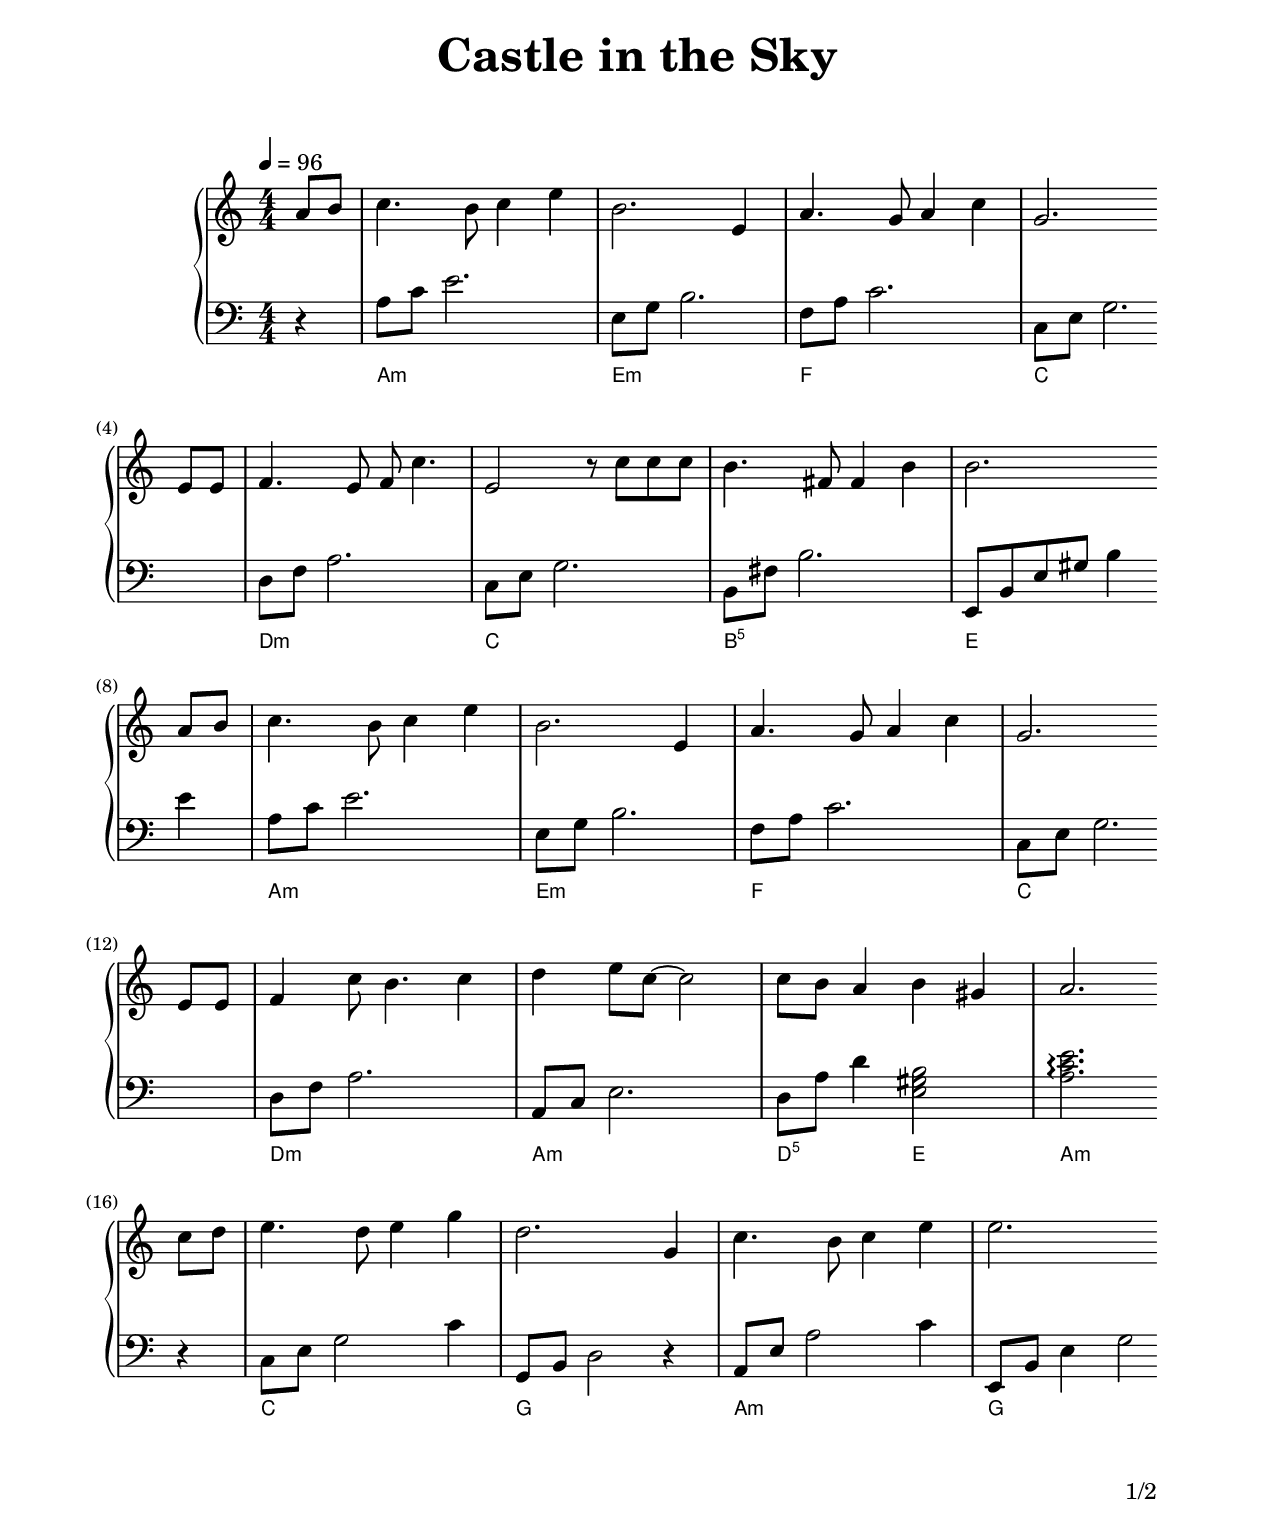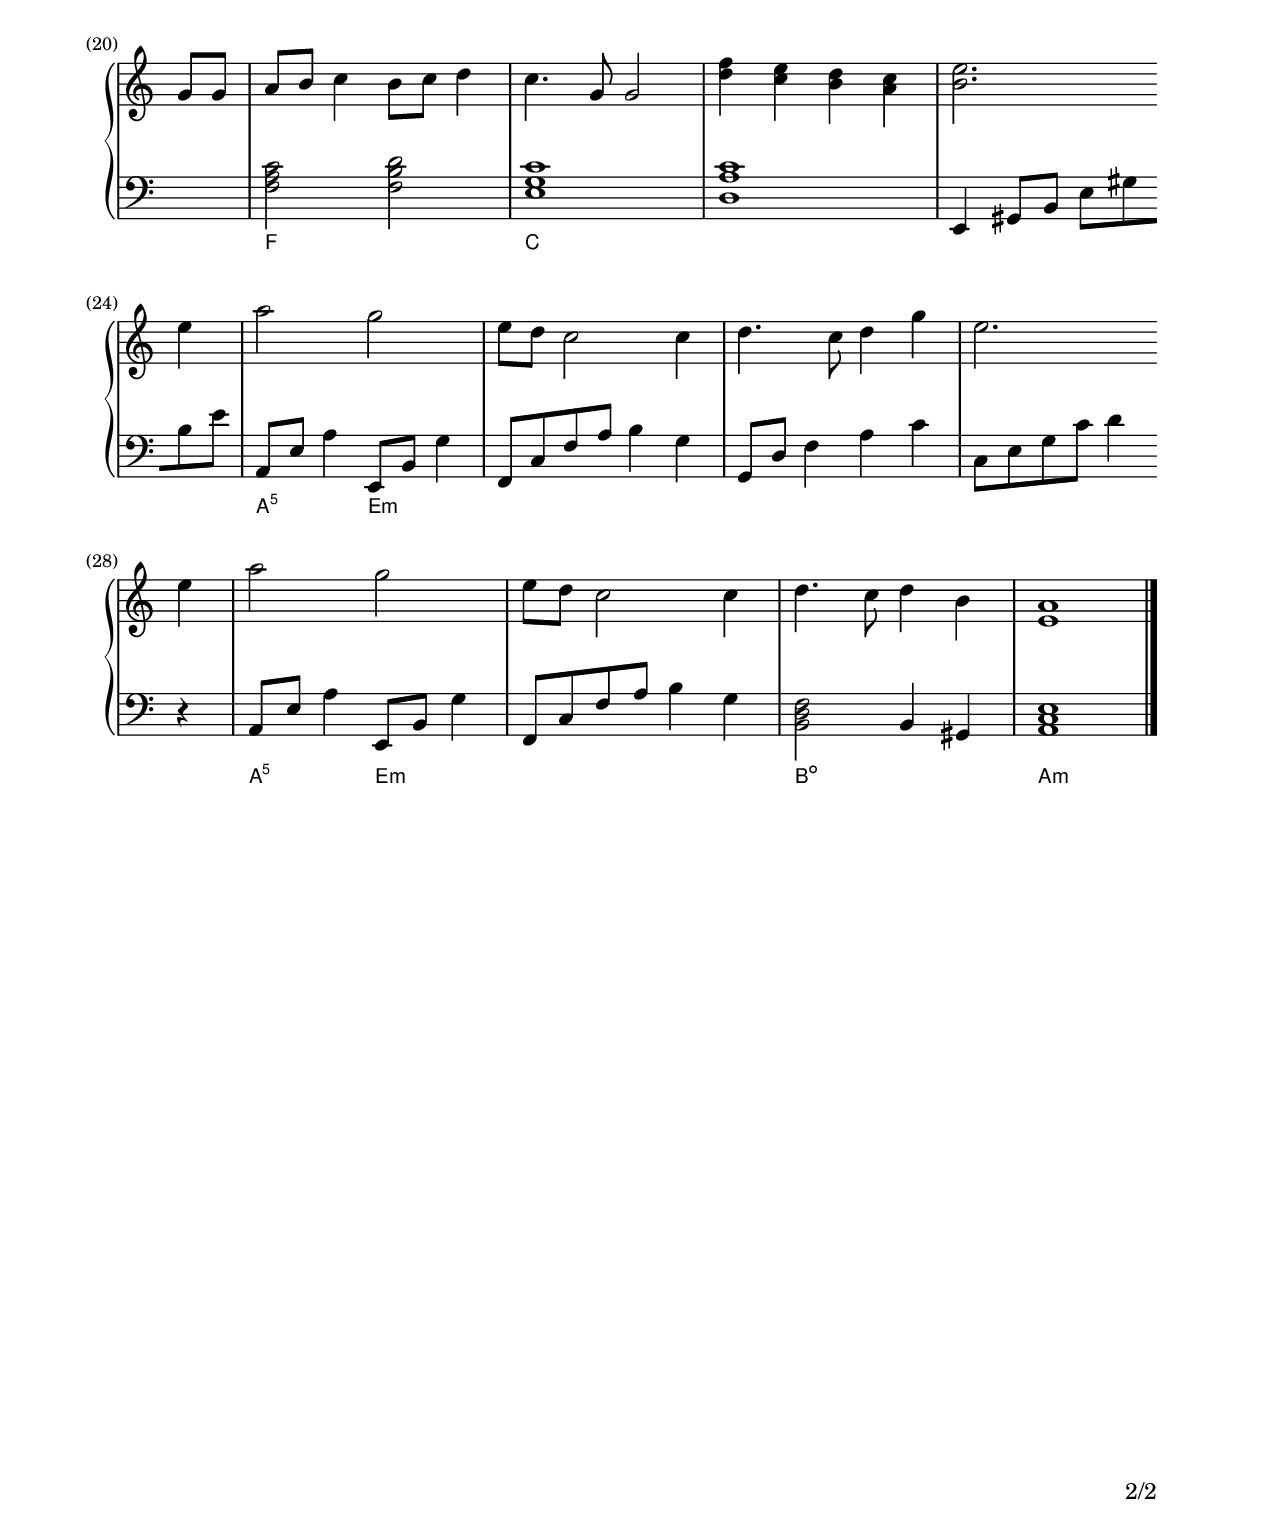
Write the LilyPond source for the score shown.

\version "2.24.3"
\include "../settings.v1.ly"

\header {
  title = \markup \override #'((font-size . 6)) "Castle in the Sky"
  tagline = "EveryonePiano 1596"
}

\paper {
  total-page = 2
}

C     = { c8  e8  g2.  }
Dm    = { d8  f8  a2.  }
Em    = { e8  g8  b2.  }
F     = { f8  a8  c'2. }
AmI   = { a8  c'8 e'2. }
AmII  = { a,8 c8  e2.  }
Bfive = { b,8 fs8 b2.  }

\markup \vspace #1.5

\score {
  \new PianoStaff <<
    \new Staff {
      \tempo 4 = 96
      \clef treble
      \key c \major
      \time 4/4
      
      \partial 4 a'8  b'8 | c''4. b'8 c''4 e''4 | b'2. e'4 | a'4. g'8 a'4 c''4 | g'2. \break e'8 e'8 | f'4. e'8  f'8  c''4. | e'2             r8 c''8 c''8 c''8 | b'4.     fs'8 fs'4 b'4  | b'2. \break
                 a'8  b'8 | c''4. b'8 c''4 e''4 | b'2. e'4 | a'4. g'8 a'4 c''4 | g'2. \break e'8 e'8 | f'4  c''8 b'4. c''4  | d''4 e''8 c''8~ c''2              | c''8 b'8 a'4  b'4  gs'4 | a'2. \break

                 c''8 d''8 | e''4. d''8 e''4 g''4       | d''2. g'4     | c''4. b'8 c''4 e''4                                   | e''2.          \break
                 g'8  g'8  | a'8 b'8 c''4 b'8 c''8 d''4 | c''4. g'8 g'2 | <<d''4 f''4>> <<c''4 e''4>> <<b'4 d''4>> <<a'4 c''4>> | <<b'2. e''2.>> \break
                 
                 e''4 | a''2 g''2 | e''8 d''8 c''2 c''4 | d''4. c''8 d''4 g''4 | e''2.    \break
                 e''4 | a''2 g''2 | e''8 d''8 c''2 c''4 | d''4. c''8 d''4 b'4  | <e' a'>1 | \bar "|."
    }
    \new Staff {
      \clef bass
      \key c \major
      \time 4/4
      
      r4 | \AmI | \Em | \F | \C | \Dm | \C    | \Bfive              | e,8 b,8 e8 gs8 b4 e'4   |
         | \AmI | \Em | \F | \C | \Dm | \AmII | d8 a8 d'4 <e gs b>2 | <a c' e'>2.\arpeggio r4 |

         | c8 e8 g2 c'4        | g,8 b,8 d2 r4 | a,8 e8 a2 c'4 | e,8 b,8 e4 g2              |
         | <f a c'>2 <f b d'>2 | <e g c'>1     | <d a c'>1     | e,4 gs,8 b,8 e8 gs8 b8 e'8 |
         
         | a,8 e8 a4 e,8 b,8 g4 | f,8 c8 f8 a8 b4 g4 | g,8 d8 f4 a4 c'4   | c8 e8 g8 c'8 d'4 r4 |
         | a,8 e8 a4 e,8 b,8 g4 | f,8 c8 f8 a8 b4 g4 | <b, d f>2 b,4 gs,4 | <a, c e>1           |
    }
    \chords {
      r4 | a1:m | e1:m | f1 | c1 | d1:m | c1   | b1:5    | e1       |
         | a1:m | e1:m | f1 | c1 | d1:m | a1:m | d2:5 e2 | a2.:m r4 |
         
         | c1    | g1 | a1:m | g1 |
         | f2 r2 | c1 | r1   | r1 |
         
         | a2:5 e2:m | r1 | r1        | r1   |
         | a2:5 e2:m | r1 | b2:dim r2 | a1:m |
    }
  >>
  \layout {}
  \midi {}
}
